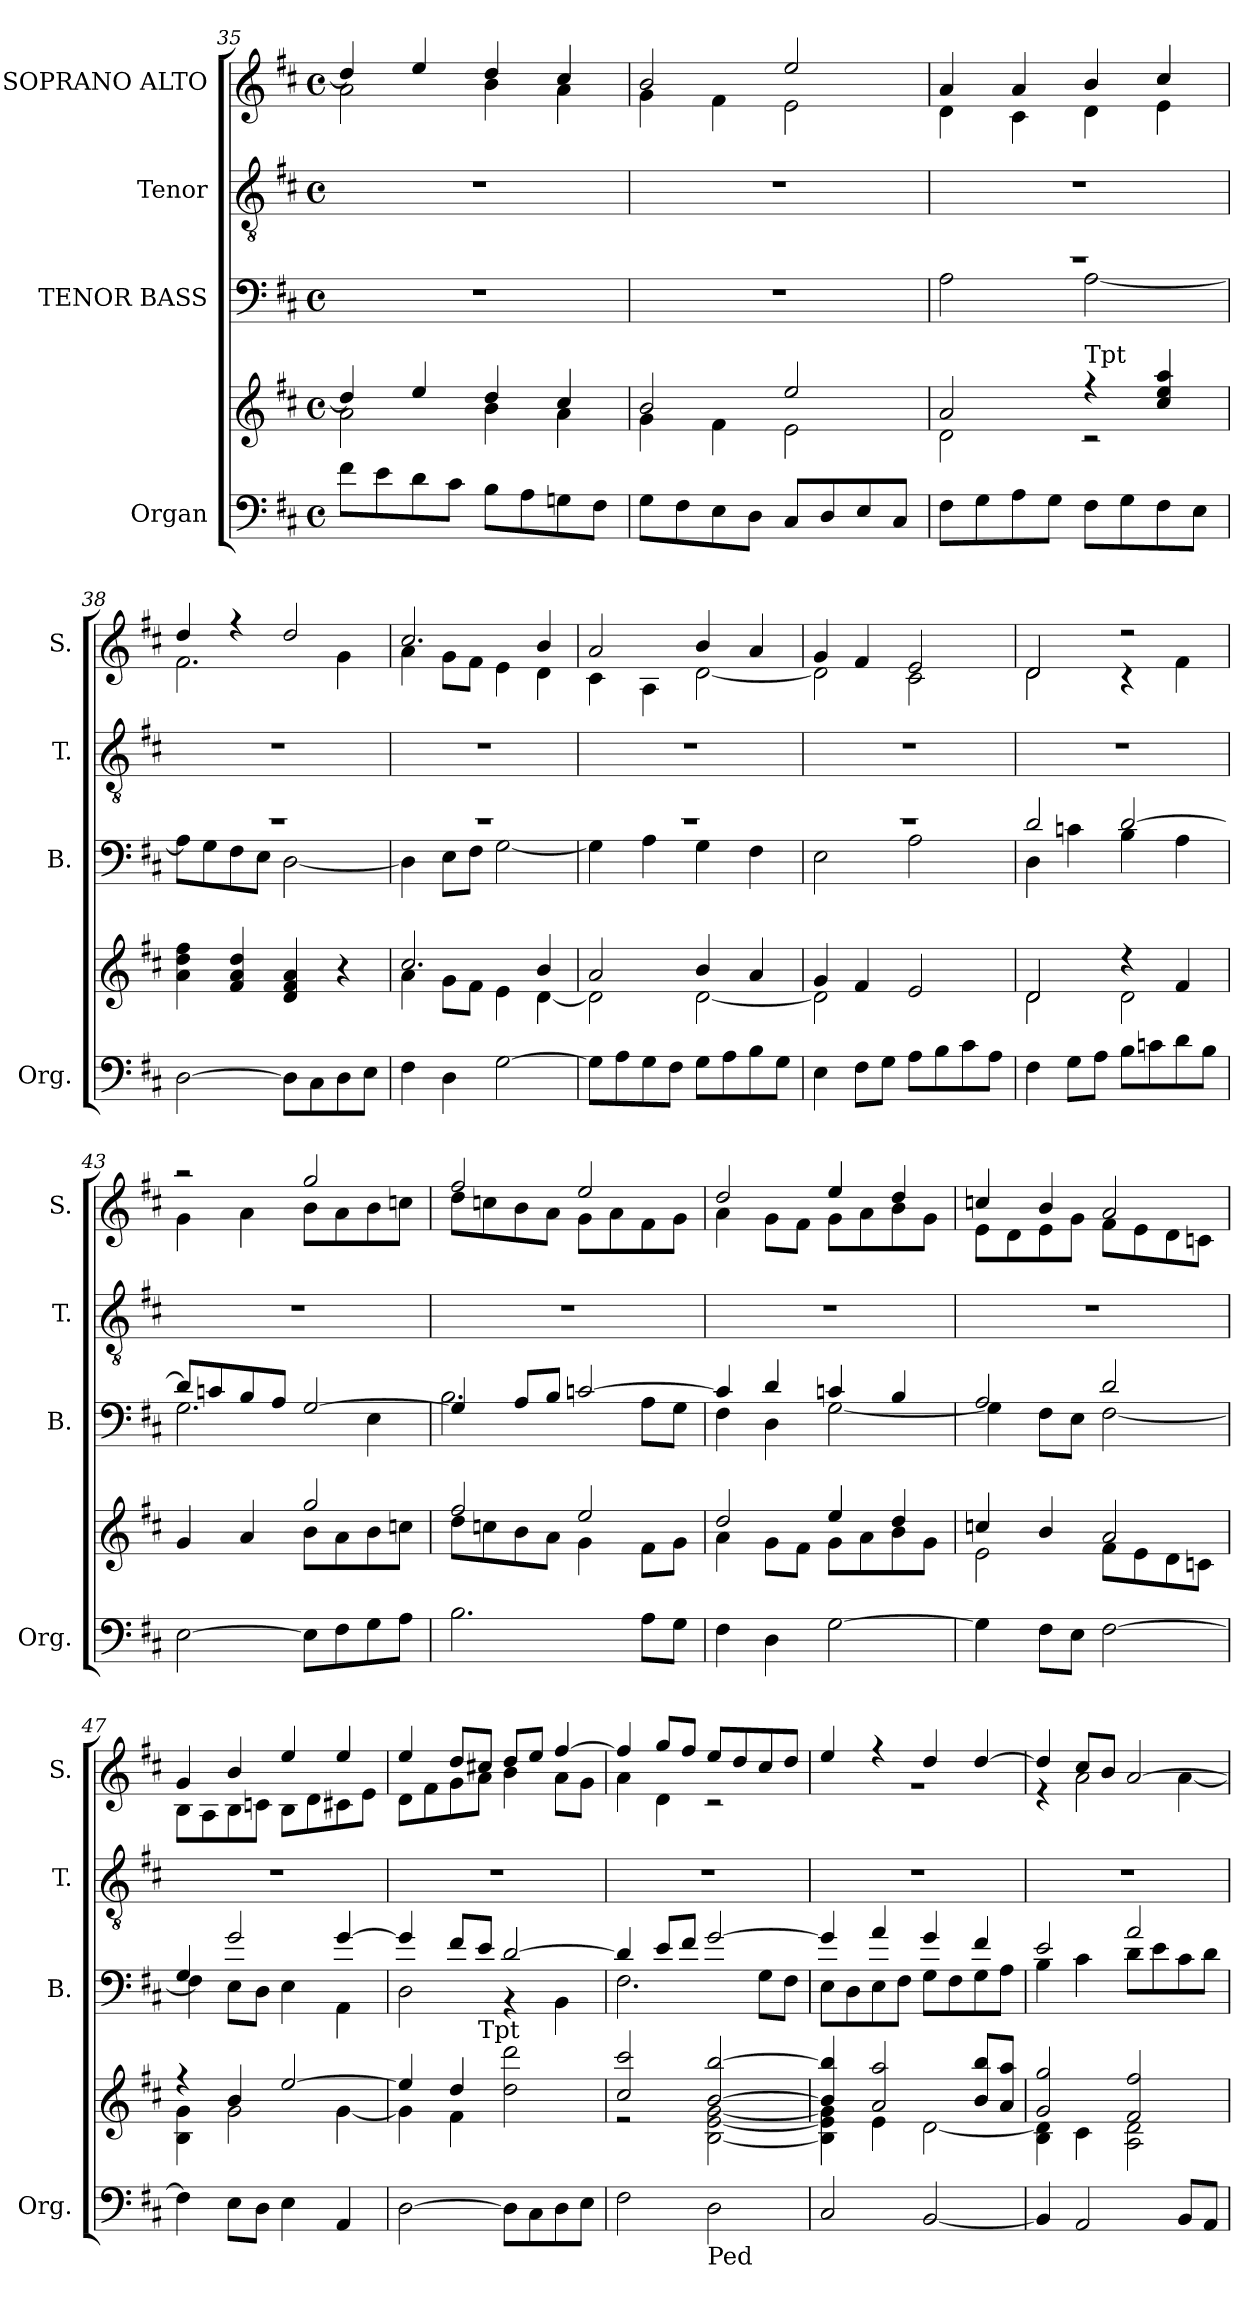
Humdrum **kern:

**kern	**kern	**kern	**kern	**kern
*part4	*part4	*part3	*part2	*part1
*staff5	*staff4	*staff3	*staff2	*staff1
*I"Organ	*	*I"TENOR BASS	*I"Tenor	*I"SOPRANO ALTO
*I'Org.	*	*I'B.	*I'T.	*I'S.
*clefF4	*clefG2	*clefF4	*clefGv2	*clefG2
*	*	*	*ITrd7c12	*
*k[f#c#]	*k[f#c#]	*k[f#c#]	*k[f#c#]	*k[f#c#]
*D:	*D:	*D:	*D:	*D:
*M4/4	*M4/4	*M4/4	*M4/4	*M4/4
*met(c)	*met(c)	*met(c)	*met(c)	*met(c)
=35	=35	=35	=35	=35
*	*^	*	*	*^
8f#i\L	4ddi/]	2ai\	1r	1r	4ddi/]	2ai\
8ei\	.	.	.	.	.	.
8di\	4eei/	.	.	.	4eei/	.
8c#i\J	.	.	.	.	.	.
8Bi\L	4ddi/	4bi\	.	.	4ddi/	4bi\
8Ai\	.	.	.	.	.	.
8Gni\	4cc#i/	4ai\	.	.	4cc#i/	4ai\
8F#i\J	.	.	.	.	.	.
=36	=36	=36	=36	=36	=36	=36
8Gi\L	2bi/	4gi\	1r	1r	2bi/	4gi\
8F#i\	.	.	.	.	.	.
8Ei\	.	4f#i\	.	.	.	4f#i\
8Di\J	.	.	.	.	.	.
8C#i/L	2eei/	2ei\	.	.	2eei/	2ei\
8Di/	.	.	.	.	.	.
8Ei/	.	.	.	.	.	.
8C#i/J	.	.	.	.	.	.
!!LO:LB:g=z	!!
=37	=37	=37	=37	=37	=37	=37
*	*	*	*^	*	*	*
8F#i\L	2ai/	2di\	1r	2Ai\	1r	4ai/	4di\
8Gi\	.	.	.	.	.	.	.
8Ai\	.	.	.	.	.	4ai/	4c#i\
8Gi\J	.	.	.	.	.	.	.
!	!LO:TX:a:t=Tpt	!	!	!	!	!	!
8F#i\L	4r	2r	.	[2Ai\	.	4bi/	4di\
8Gi\	.	.	.	.	.	.	.
8F#i\	4cc#i/ 4eei 4aai	.	.	.	.	4cc#i/	4ei\
8Ei\J	.	.	.	.	.	.	.
*	*v	*v	*	*	*	*	*
=38	=38	=38	=38	=38	=38	=38
[2Di\	4ai\ 4ddi 4ff#i	1r	8Ai\L]	1r	4ddi/	2.f#i\
.	.	.	8Gi\	.	.	.
.	4f#i/ 4ai 4ddi	.	8F#i\	.	4r	.
.	.	.	8Ei\J	.	.	.
8Di\L]	4di/ 4f#i 4ai	.	[2Di\	.	2ddi/	.
8C#i\	.	.	.	.	.	.
8Di\	4r	.	.	.	.	4gi\
8Ei\J	.	.	.	.	.	.
=39	=39	=39	=39	=39	=39	=39
*	*^	*	*	*	*	*
4F#i\	2.cc#i/	4ai\	1r	4Di\]	1r	2.cc#i/	4ai\
4Di\	.	8gi\L	.	8Ei\L	.	.	8gi\L
.	.	8f#i\J	.	8F#i\J	.	.	8f#i\J
[2Gi\	.	4ei\	.	[2Gi\	.	.	4ei\
.	4bi/	[4di\	.	.	.	4bi/	4di\
=40	=40	=40	=40	=40	=40	=40	=40
8Gi\L]	2ai/	2di\]	1r	4Gi\]	1r	2ai/	4c#i\
8Ai\	.	.	.	.	.	.	.
8Gi\	.	.	.	4Ai\	.	.	4Ai\
8F#i\J	.	.	.	.	.	.	.
8Gi\L	4bi/	[2di\	.	4Gi\	.	4bi/	[2di\
8Ai\	.	.	.	.	.	.	.
8Bi\	4ai/	.	.	4F#i\	.	4ai/	.
8Gi\J	.	.	.	.	.	.	.
=41	=41	=41	=41	=41	=41	=41	=41
4Ei\	4gi/	2di\]	1r	2Ei\	1r	4gi/	2di\]
8F#i\L	4f#i/	.	.	.	.	4f#i/	.
8Gi\J	.	.	.	.	.	.	.
8Ai\L	2ei/	2ryy	.	2Ai\	.	2ei/	2c#i\
8Bi\	.	.	.	.	.	.	.
8c#i\	.	.	.	.	.	.	.
8Ai\J	.	.	.	.	.	.	.
!!LO:LB:g=z	!!
=42	=42	=42	=42	=42	=42	=42	=42
4F#i\	2di/	2di\	2di/	4Di\	1r	2di/	2di\
8Gi\L	.	.	.	4cni\	.	.	.
8Ai\J	.	.	.	.	.	.	.
8Bi\L	4r	2di\	[2di/	4Bi\	.	2r	4r
8cni\	.	.	.	.	.	.	.
8di\	4f#i/	.	.	4Ai\	.	.	4f#i\
8Bi\J	.	.	.	.	.	.	.
=43	=43	=43	=43	=43	=43	=43	=43
[2Ei\	4gi/	2ryy	8di/L]	2.Gi\	1r	2r	4gi\
.	.	.	8cni/	.	.	.	.
.	4ai/	.	8Bi/	.	.	.	4ai\
.	.	.	8Ai/J	.	.	.	.
8Ei\L]	2ggi/	8bi\L	[2Gi/	.	.	2ggi/	8bi\L
8F#i\	.	8ai\	.	.	.	.	8ai\
8Gi\	.	8bi\	.	4Ei\	.	.	8bi\
8Ai\J	.	8ccni\J	.	.	.	.	8ccni\J
=44	=44	=44	=44	=44	=44	=44	=44
2.Bi\	2ff#i/	8ddi\L	4Gi/]	2.Bi\	1r	2ff#i/	8ddi\L
.	.	8ccni\	.	.	.	.	8ccni\
.	.	8bi\	8Ai/L	.	.	.	8bi\
.	.	8ai\J	8Bi/J	.	.	.	8ai\J
.	2eei/	4gi\	[2cni/	.	.	2eei/	8gi\L
.	.	.	.	.	.	.	8ai\
8Ai\L	.	8f#i\L	.	8Ai\L	.	.	8f#i\
8Gi\J	.	8gi\J	.	8Gi\J	.	.	8gi\J
=45	=45	=45	=45	=45	=45	=45	=45
4F#i\	2ddi/	4ai\	4ci/]	4F#i\	1r	2ddi/	4ai\
4Di\	.	8gi\L	4di/	4Di\	.	.	8gi\L
.	.	8f#i\J	.	.	.	.	8f#i\J
[2Gi\	4eei/	8gi\L	4cni/	[2Gi\	.	4eei/	8gi\L
.	.	8ai\	.	.	.	.	8ai\
.	4ddi/	8bi\	4Bi/	.	.	4ddi/	8bi\
.	.	8gi\J	.	.	.	.	8gi\J
=46	=46	=46	=46	=46	=46	=46	=46
4Gi\]	4ccni/	2ei\	2Ai/	4Gi\]	1r	4ccni/	8ei\L
.	.	.	.	.	.	.	8di\
8F#i\L	4bi/	.	.	8F#i\L	.	4bi/	8ei\
8Ei\J	.	.	.	8Ei\J	.	.	8gi\J
[2F#i\	2ai/	8f#i\L	2di/	[2F#i\	.	2ai/	8f#i\L
.	.	8ei\	.	.	.	.	8ei\
.	.	8di\	.	.	.	.	8di\
.	.	8cni\J	.	.	.	.	8cni\J
!!LO:PB:g=z	!!
=47	=47	=47	=47	=47	=47	=47	=47
4F#i\]	4r	4Bi\ 4gi	4Gi/	4F#i\]	1r	4gi/	8Bi\L
.	.	.	.	.	.	.	8Ai\
8Ei\L	4bi/	2gi\	2gi/	8Ei\L	.	4bi/	8Bi\
8Di\J	.	.	.	8Di\J	.	.	8cni\J
4Ei\	[2eei/	.	.	4Ei\	.	4eei/	8Bi\L
.	.	.	.	.	.	.	8di\
4AAi/	.	[4gi\	[4gi/	4AAi\	.	4eei/	8c#Xi\
.	.	.	.	.	.	.	8ei\J
=48	=48	=48	=48	=48	=48	=48	=48
*	*	*^	*	*	*	*	*
[2Di\	4eei/]	4gi\]	4.ryy	4gi/]	2Di\	1r	4eei/	8di\L
.	.	.	.	.	.	.	.	8f#i\
.	4ddi/	4f#i\	.	8f#i/L	.	.	8ddi/L	8gi\
!	!	!	!LO:TX:a:t=Tpt	!	!	!	!	!
.	.	.	2ryy	8ei/J	.	.	8cc#Xi/J	8ai\J
8Di\L]	2ddi\ 2dddi	2ryy	.	[2di/	4r	.	8ddi/L	4bi\
8C#i\	.	.	.	.	.	.	8eei/J	.
8Di\	.	.	.	.	4BBi\	.	[4ff#i/	8ai\L
8Ei\J	.	.	8ryy	.	.	.	.	8gi\J
*	*	*v	*v	*	*	*	*	*
=49	=49	=49	=49	=49	=49	=49	=49
2F#i\	2cc#i/ 2ccc#i	2r	4di/]	2.F#i\	1r	4ff#i/]	4ai\
.	.	.	8ei/L	.	.	8ggi/L	4di\
.	.	.	8f#i/J	.	.	8ff#i/J	.
!LO:TX:b:t=Ped	!	!	!	!	!	!	!
2Di\	[2bi/ [2bbi	[2Bi\ [2ei [2gi	[2gi/	.	.	8eei/L	2r
.	.	.	.	.	.	8ddi/	.
.	.	.	.	8Gi\L	.	8cc#i/	.
.	.	.	.	8F#i\J	.	8ddi/J	.
=50	=50	=50	=50	=50	=50	=50	=50
2C#i/	4bi/] 4bbi]	4Bi\] 4ei] 4gi]	4gi/]	8Ei\L	1r	4eei/	1r
.	.	.	.	8Di\	.	.	.
.	2ai/ 2aai	4ei\	4ai/	8Ei\	.	4r	.
.	.	.	.	8F#i\J	.	.	.
[2BBi/	.	[2di\	4gi/	8Gi\L	.	4ddi/	.
.	.	.	.	8F#i\	.	.	.
.	8bi/ 8bbiL	.	4f#i/	8Gi\	.	[4ddi/	.
.	8ai/ 8aaiJ	.	.	8Ai\J	.	.	.
=51	=51	=51	=51	=51	=51	=51	=51
4BBi/]	2gi/ 2ggi	4Bi\ 4di]	2ei/	4Bi\	1r	4ddi/]	4r
2AAi/	.	4c#i\	.	4c#i\	.	8cc#i/L	2ai\
.	.	.	.	.	.	8bi/J	.
.	2f#i/ 2ff#i	2Ai\ 2di	2ai/	8di\L	.	[2ai/	.
.	.	.	.	8ei\	.	.	.
8BBi/L	.	.	.	8c#i\	.	.	[4ai\
8AAi/J	.	.	.	8di\J	.	.	.
*	*v	*v	*	*	*	*v	*v
*	*	*v	*v	*	*
=	=	=	=	=
*-	*-	*-	*-	*-
